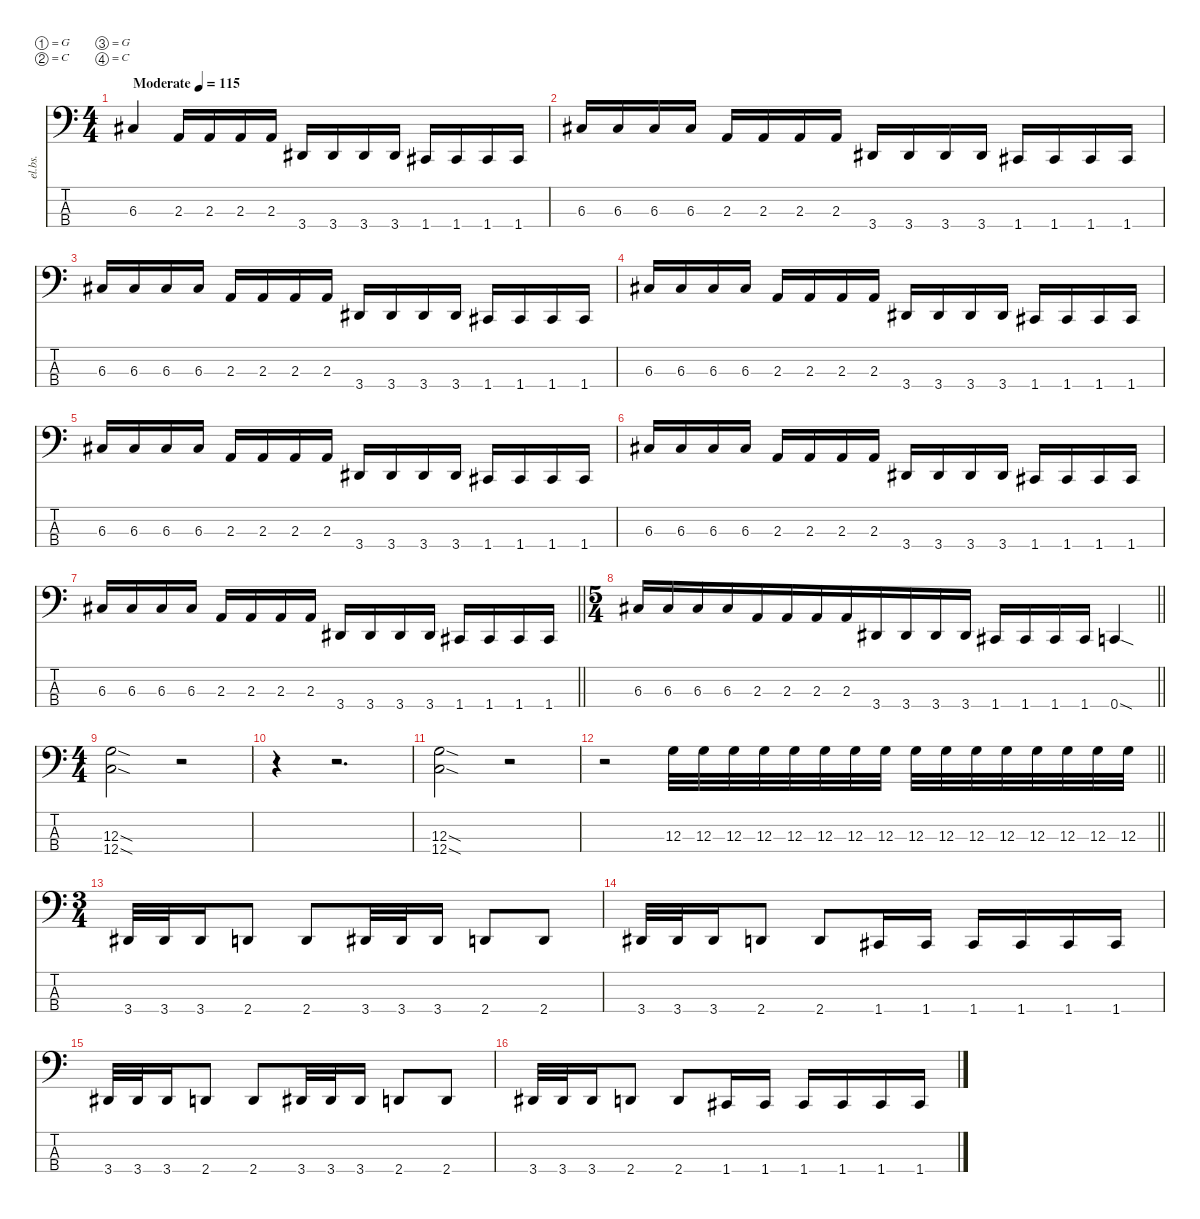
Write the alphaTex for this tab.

\defaultSystemsLayout 4
\hideDynamics
\bracketExtendMode nobrackets
\otherSystemsTrackNameOrientation horizontal
\track ("Byron Stroud" "el.bs.") {instrument electricbasspick}
\staff {score tabs}
\tuning (G2 C2 G1 C1)
\ts (4 4)
\beaming (8 2 2 2 2)
\tempo (115 "Moderate")
\clef f4
\ks c
6.3{acc #}.4{dy f instrument electricbasspick beam Up} 2.3.16{beam Up} 2.3.16{beam Up} 2.3.16{beam Up} 2.3.16{beam Up} 3.4{acc #}.16{beam Up} 3.4{acc #}.16{beam Up} 3.4{acc #}.16{beam Up} 3.4{acc #}.16{beam Up} 1.4{acc #}.16{beam Up} 1.4{acc #}.16{beam Up} 1.4{acc #}.16{beam Up} 1.4{acc #}.16{beam Up} |
6.3{acc #}.16{beam Up} 6.3{acc #}.16{beam Up} 6.3{acc #}.16{beam Up} 6.3{acc #}.16{beam Up} 2.3.16{beam Up} 2.3.16{beam Up} 2.3.16{beam Up} 2.3.16{beam Up} 3.4{acc #}.16{beam Up} 3.4{acc #}.16{beam Up} 3.4{acc #}.16{beam Up} 3.4{acc #}.16{beam Up} 1.4{acc #}.16{beam Up} 1.4{acc #}.16{beam Up} 1.4{acc #}.16{beam Up} 1.4{acc #}.16{beam Up} |
6.3{acc #}.16{beam Up} 6.3{acc #}.16{beam Up} 6.3{acc #}.16{beam Up} 6.3{acc #}.16{beam Up} 2.3.16{beam Up} 2.3.16{beam Up} 2.3.16{beam Up} 2.3.16{beam Up} 3.4{acc #}.16{beam Up} 3.4{acc #}.16{beam Up} 3.4{acc #}.16{beam Up} 3.4{acc #}.16{beam Up} 1.4{acc #}.16{beam Up} 1.4{acc #}.16{beam Up} 1.4{acc #}.16{beam Up} 1.4{acc #}.16{beam Up} |
6.3{acc #}.16{beam Up} 6.3{acc #}.16{beam Up} 6.3{acc #}.16{beam Up} 6.3{acc #}.16{beam Up} 2.3.16{beam Up} 2.3.16{beam Up} 2.3.16{beam Up} 2.3.16{beam Up} 3.4{acc #}.16{beam Up} 3.4{acc #}.16{beam Up} 3.4{acc #}.16{beam Up} 3.4{acc #}.16{beam Up} 1.4{acc #}.16{beam Up} 1.4{acc #}.16{beam Up} 1.4{acc #}.16{beam Up} 1.4{acc #}.16{beam Up} |
6.3{acc #}.16{beam Up} 6.3{acc #}.16{beam Up} 6.3{acc #}.16{beam Up} 6.3{acc #}.16{beam Up} 2.3.16{beam Up} 2.3.16{beam Up} 2.3.16{beam Up} 2.3.16{beam Up} 3.4{acc #}.16{beam Up} 3.4{acc #}.16{beam Up} 3.4{acc #}.16{beam Up} 3.4{acc #}.16{beam Up} 1.4{acc #}.16{beam Up} 1.4{acc #}.16{beam Up} 1.4{acc #}.16{beam Up} 1.4{acc #}.16{beam Up} |
6.3{acc #}.16{beam Up} 6.3{acc #}.16{beam Up} 6.3{acc #}.16{beam Up} 6.3{acc #}.16{beam Up} 2.3.16{beam Up} 2.3.16{beam Up} 2.3.16{beam Up} 2.3.16{beam Up} 3.4{acc #}.16{beam Up} 3.4{acc #}.16{beam Up} 3.4{acc #}.16{beam Up} 3.4{acc #}.16{beam Up} 1.4{acc #}.16{beam Up} 1.4{acc #}.16{beam Up} 1.4{acc #}.16{beam Up} 1.4{acc #}.16{beam Up} |
\barLineRight lightlight
6.3{acc #}.16{beam Up} 6.3{acc #}.16{beam Up} 6.3{acc #}.16{beam Up} 6.3{acc #}.16{beam Up} 2.3.16{beam Up} 2.3.16{beam Up} 2.3.16{beam Up} 2.3.16{beam Up} 3.4{acc #}.16{beam Up} 3.4{acc #}.16{beam Up} 3.4{acc #}.16{beam Up} 3.4{acc #}.16{beam Up} 1.4{acc #}.16{beam Up} 1.4{acc #}.16{beam Up} 1.4{acc #}.16{beam Up} 1.4{acc #}.16{beam Up} |
\ts (5 4)
\beaming (8 6 4)
\barLineRight lightlight
6.3{acc #}.16{beam Up} 6.3{acc #}.16{beam Up} 6.3{acc #}.16{beam Up} 6.3{acc #}.16{beam Up} 2.3.16{beam Up} 2.3.16{beam Up} 2.3.16{beam Up} 2.3.16{beam Up} 3.4{acc #}.16{beam Up} 3.4{acc #}.16{beam Up} 3.4{acc #}.16{beam Up} 3.4{acc #}.16{beam Up} 1.4{acc #}.16{beam Up} 1.4{acc #}.16{beam Up} 1.4{acc #}.16{beam Up} 1.4{acc #}.16{beam Up} 0.4{sod}.4{beam Up} |
\ts (4 4)
\beaming (8 2 2 2 2)
(12.3{sod} 12.4{sod}).2{beam Down} r.2{beam Down} |
r.4{beam Down} r.2{d beam Down} |
(12.3{sod} 12.4{sod}).2{beam Down} r.2{beam Down} |
\barLineRight lightlight
r.2{beam Down} 12.3.32{beam Down} 12.3.32{beam Down} 12.3.32{beam Down} 12.3.32{beam Down} 12.3.32{beam Down} 12.3.32{beam Down} 12.3.32{beam Down} 12.3.32{beam Down} 12.3.32{beam Down} 12.3.32{beam Down} 12.3.32{beam Down} 12.3.32{beam Down} 12.3.32{beam Down} 12.3.32{beam Down} 12.3.32{beam Down} 12.3.32{beam Down} |
\ts (3 4)
\beaming (8 2 2 2)
3.4{acc #}.32{beam Up} 3.4{acc #}.32{beam Up} 3.4{acc #}.16{beam Up} 2.4.8{beam Up} 2.4.8{beam Up} 3.4{acc #}.32{beam Up} 3.4{acc #}.32{beam Up} 3.4{acc #}.16{beam Up} 2.4.8{beam Up} 2.4.8{beam Up} |
3.4{acc #}.32{beam Up} 3.4{acc #}.32{beam Up} 3.4{acc #}.16{beam Up} 2.4.8{beam Up} 2.4.8{beam Up} 1.4{acc #}.16{beam Up} 1.4{acc #}.16{beam Up} 1.4{acc #}.16{beam Up} 1.4{acc #}.16{beam Up} 1.4{acc #}.16{beam Up} 1.4{acc #}.16{beam Up} |
3.4{acc #}.32{beam Up} 3.4{acc #}.32{beam Up} 3.4{acc #}.16{beam Up} 2.4.8{beam Up} 2.4.8{beam Up} 3.4{acc #}.32{beam Up} 3.4{acc #}.32{beam Up} 3.4{acc #}.16{beam Up} 2.4.8{beam Up} 2.4.8{beam Up} |
3.4{acc #}.32{beam Up} 3.4{acc #}.32{beam Up} 3.4{acc #}.16{beam Up} 2.4.8{beam Up} 2.4.8{beam Up} 1.4{acc #}.16{beam Up} 1.4{acc #}.16{beam Up} 1.4{acc #}.16{beam Up} 1.4{acc #}.16{beam Up} 1.4{acc #}.16{beam Up} 1.4{acc #}.16{beam Up}
